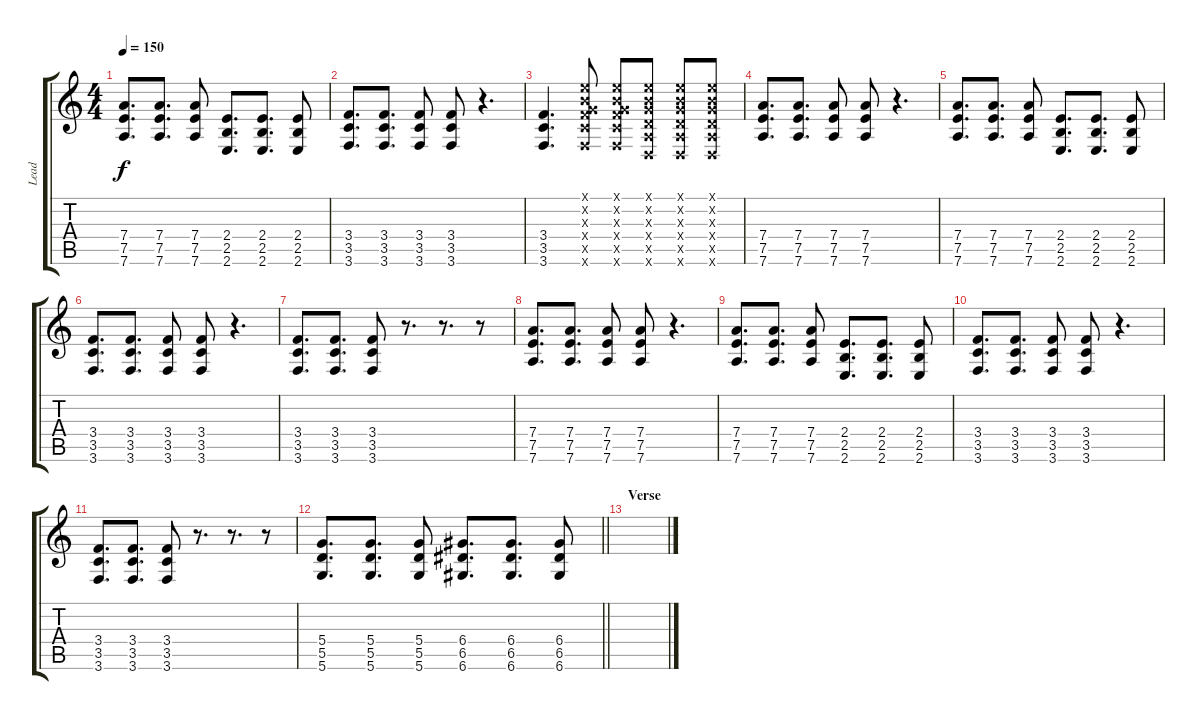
\track ("Lead" "Lead") {instrument distortionguitar}
\staff {score tabs}
\tuning (E4 B3 G3 D3 A2 D2) {hide}
\ts (4 4)
\tempo 150
\clef g2
\ks c
(7.4 7.5 7.6).8{d dy f} (7.4 7.5 7.6).8{d} (7.4 7.5 7.6).8 (2.4 2.5 2.6).8{d} (2.4 2.5 2.6).8{d} (2.4 2.5 2.6).8 |
(3.4 3.5 3.6).8{d} (3.4 3.5 3.6).8{d} (3.4 3.5 3.6).8 (3.4 3.5 3.6).8 r.4{d} |
(3.4 3.5 3.6).4{d} (0.1{x} 0.2{x} 0.3{x} 3.4{x} 3.5{x} 3.6{x}).8 (0.1{x} 0.2{x} 0.3{x} 3.4{x} 3.5{x} 3.6{x}).8 (0.1{x} 0.2{x} 0.3{x} 0.4{x} 0.5{x} 0.6{x}).8 (0.1{x} 0.2{x} 0.3{x} 0.4{x} 0.5{x} 0.6{x}).8 (0.1{x} 0.2{x} 0.3{x} 0.4{x} 0.5{x} 0.6{x}).8 |
(7.4 7.5 7.6).8{d} (7.4 7.5 7.6).8{d} (7.4 7.5 7.6).8 (7.4 7.5 7.6).8 r.4{d} |
(7.4 7.5 7.6).8{d} (7.4 7.5 7.6).8{d} (7.4 7.5 7.6).8 (2.4 2.5 2.6).8{d} (2.4 2.5 2.6).8{d} (2.4 2.5 2.6).8 |
(3.4 3.5 3.6).8{d} (3.4 3.5 3.6).8{d} (3.4 3.5 3.6).8 (3.4 3.5 3.6).8 r.4{d} |
(3.4 3.5 3.6).8{d} (3.4 3.5 3.6).8{d} (3.4 3.5 3.6).8 r.8{d} r.8{d} r.8 |
(7.4 7.5 7.6).8{d} (7.4 7.5 7.6).8{d} (7.4 7.5 7.6).8 (7.4 7.5 7.6).8 r.4{d} |
(7.4 7.5 7.6).8{d} (7.4 7.5 7.6).8{d} (7.4 7.5 7.6).8 (2.4 2.5 2.6).8{d} (2.4 2.5 2.6).8{d} (2.4 2.5 2.6).8 |
(3.4 3.5 3.6).8{d} (3.4 3.5 3.6).8{d} (3.4 3.5 3.6).8 (3.4 3.5 3.6).8 r.4{d} |
(3.4 3.5 3.6).8{d} (3.4 3.5 3.6).8{d} (3.4 3.5 3.6).8 r.8{d} r.8{d} r.8 |
\barLineRight lightlight
(5.4 5.5 5.6).8{d} (5.4 5.5 5.6).8{d} (5.4 5.5 5.6).8 (6.4 6.5 6.6).8{d} (6.4 6.5 6.6).8{d} (6.4 6.5 6.6).8 |
\section ("" "Verse")
